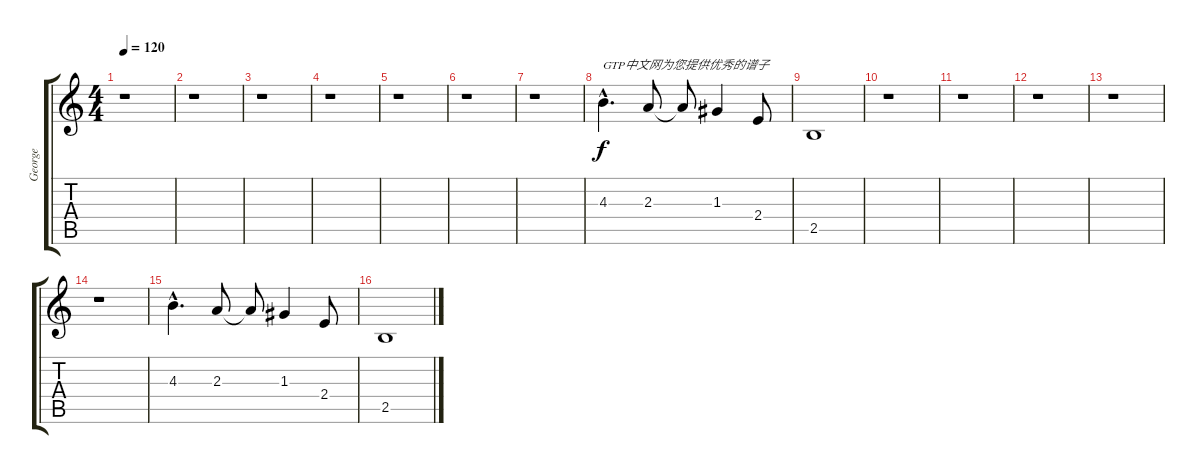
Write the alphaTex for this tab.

\track ("George" "George") {instrument electricguitarclean}
\staff {score tabs}
\tuning (E4 B3 G3 D3 A2 E2) {hide}
\ts (4 4)
\tempo 120
\clef g2
\ks c
r.1{dy f instrument electricguitarclean} |
r.1 |
r.1 |
r.1 |
r.1 |
r.1 |
r.1 |
4.3{hac}.4{d txt "GTP中文网为您提供优秀的谱子"} 2.3.8 2.3{t}.8 1.3.4 2.4.8 |
2.5.1 |
r.1 |
r.1 |
r.1 |
r.1 |
r.1 |
4.3{hac}.4{d} 2.3.8 2.3{t}.8 1.3.4 2.4.8 |
2.5.1
